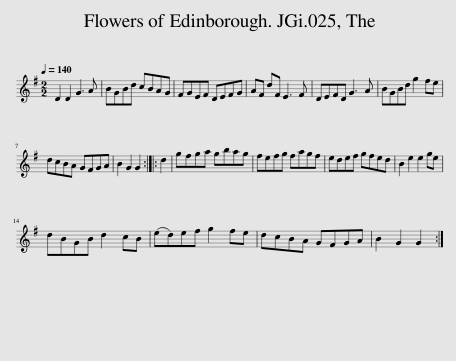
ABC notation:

X:1
L:1/8
Q:1/4=140
M:2/2
I:linebreak $
K:G
V:1 treble
V:1
 D2 D2 G3 A | BGBd cBAG | FGEF DEFG | AF dF E3 F | DEFD G3 A | %5
 BGBd g2 fe |$ dcBA GFGA | B2 G2 G2 :: d2 | gfga gbag | %10
 fefg fagf | edef gfed | B2 e2 e2 ge |$ dBGB d2 cB | (ed)ef g2 fe | %15
 dcBA GFGA | B2 G2 G2 :| %17
